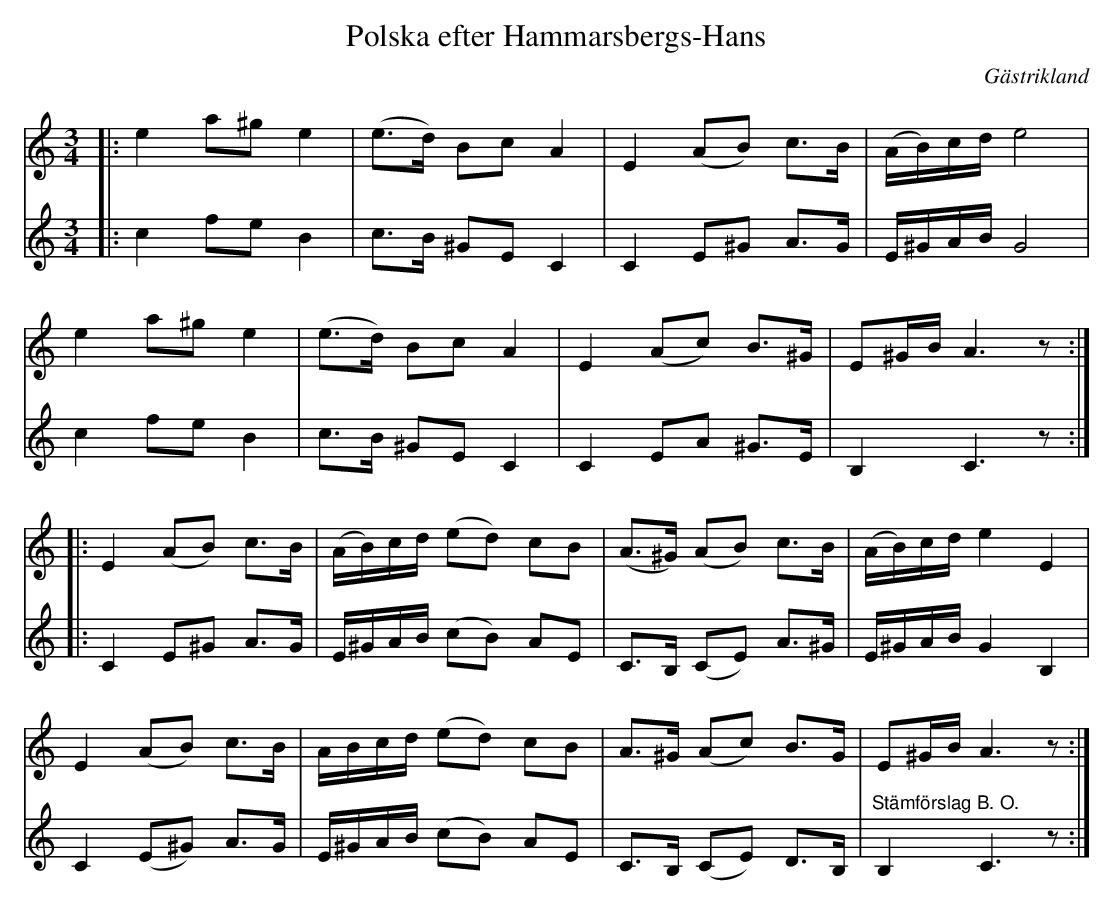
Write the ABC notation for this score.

X:1
T:Polska efter Hammarsbergs-Hans
O:Gästrikland
L:1/8
M:3/4
K:Am
V:1
|: e2 a^g e2 | (e>d) Bc A2 | E2 (AB) c>B | (A/B/)c/d/ e4 |
e2 a^g e2 | (e>d) Bc A2 | E2 (Ac) B>^G | E^G/B/ A3 z ::
E2 (AB) c>B | (A/B/)c/d/ (ed) cB | (A>^G) (AB) c>B | (A/B/)c/d/ e2 E2 |
E2 (AB) c>B | A/B/c/d/ (ed) cB | A>^G (Ac) B>G | E^G/B/ A3 z :|
V:2
|: c2 fe B2 | c>B ^GE C2 | C2 E^G A>G | E/^G/A/B/ G4 |
c2 fe B2 | c>B ^GE C2 | C2 EA ^G>E | B,2 C3 z ::
C2 E^G A>G | E/^G/A/B/ (cB) AE | C>B, (CE) A>^G | E/^G/A/B/ G2 B,2 |
C2 (E^G) A>G | E/^G/A/B/ (cB) AE | C>B, (CE) D>B, | "^Stämförslag B. O." B,2 C3 z :|
